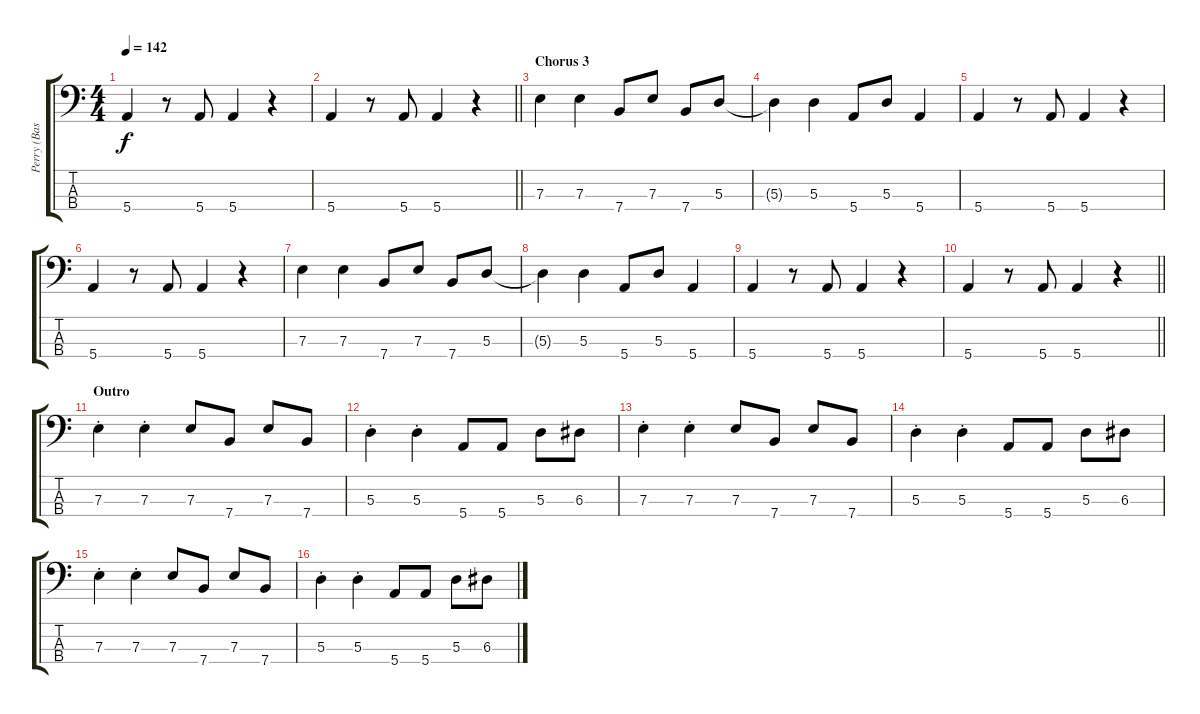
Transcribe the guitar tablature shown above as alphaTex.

\track ("Perry (Bass)" "Perry (Bas") {instrument electricbassfinger}
\staff {score tabs}
\tuning (G2 D2 A1 E1) {hide}
\ts (4 4)
\tempo 142
\clef f4
\ks c
5.4.4{dy f} r.8 5.4.8 5.4.4 r.4 |
\barLineRight lightlight
5.4.4 r.8 5.4.8 5.4.4 r.4 |
\section ("" "Chorus 3")
7.3.4 7.3.4 7.4.8 7.3.8 7.4.8 5.3.8 |
5.3{t}.4 5.3.4 5.4.8 5.3.8 5.4.4 |
5.4.4 r.8 5.4.8 5.4.4 r.4 |
5.4.4 r.8 5.4.8 5.4.4 r.4 |
7.3.4 7.3.4 7.4.8 7.3.8 7.4.8 5.3.8 |
5.3{t}.4 5.3.4 5.4.8 5.3.8 5.4.4 |
5.4.4 r.8 5.4.8 5.4.4 r.4 |
\barLineRight lightlight
5.4.4 r.8 5.4.8 5.4.4 r.4 |
\section ("" "Outro")
7.3{st}.4 7.3{st}.4 7.3.8 7.4.8 7.3.8 7.4.8 |
5.3{st}.4 5.3{st}.4 5.4.8 5.4.8 5.3.8 6.3.8 |
7.3{st}.4 7.3{st}.4 7.3.8 7.4.8 7.3.8 7.4.8 |
5.3{st}.4 5.3{st}.4 5.4.8 5.4.8 5.3.8 6.3.8 |
7.3{st}.4 7.3{st}.4 7.3.8 7.4.8 7.3.8 7.4.8 |
5.3{st}.4 5.3{st}.4 5.4.8 5.4.8 5.3.8 6.3.8
